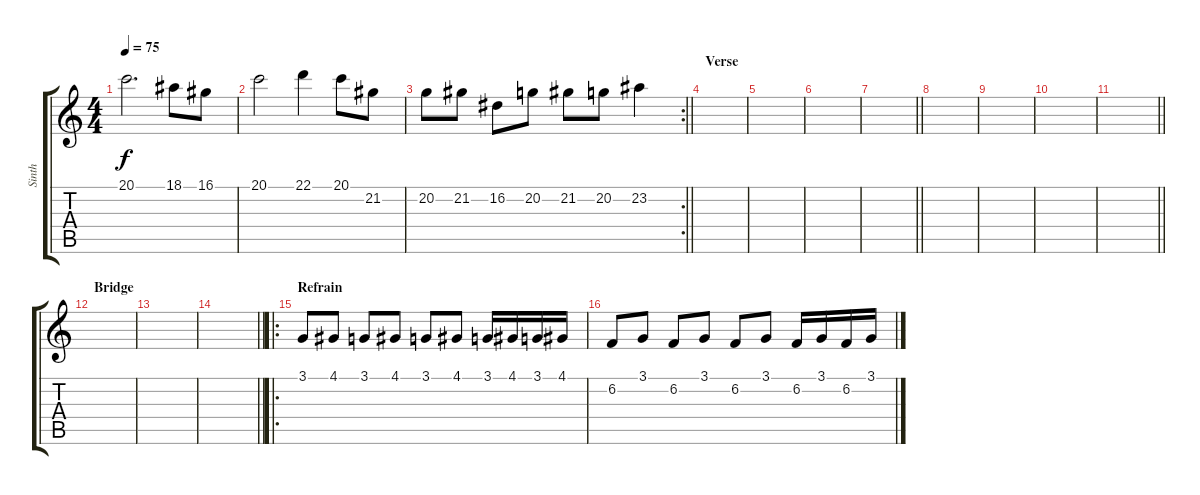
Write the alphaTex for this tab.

\track ("Sinth" "Sinth") {instrument orchestralharp}
\staff {score tabs}
\tuning (E4 B3 G3 D3 A2 E2) {hide}
\ts (4 4)
\tempo 75
\clef g2
\ks c
20.1.2{d dy f} 18.1.8 16.1.8 |
20.1.2 22.1.4 20.1.8 21.2.8 |
\rc 2
\barLineRight lightlight
20.2.8 21.2.8 16.2.8 20.2.8 21.2.8 20.2.8 23.2.4 |
\section ("" "Verse")
|
|
|
\barLineRight lightlight
|
|
|
|
\barLineRight lightlight
|
\section ("" "Bridge")
|
|
\barLineRight lightlight
|
\ro
\section ("" "Refrain")
3.1.8{volume 12} 4.1.8 3.1.8 4.1.8 3.1.8 4.1.8 3.1.16 4.1.16 3.1.16 4.1.16 |
6.2.8 3.1.8 6.2.8 3.1.8 6.2.8 3.1.8 6.2.16 3.1.16 6.2.16 3.1.16
